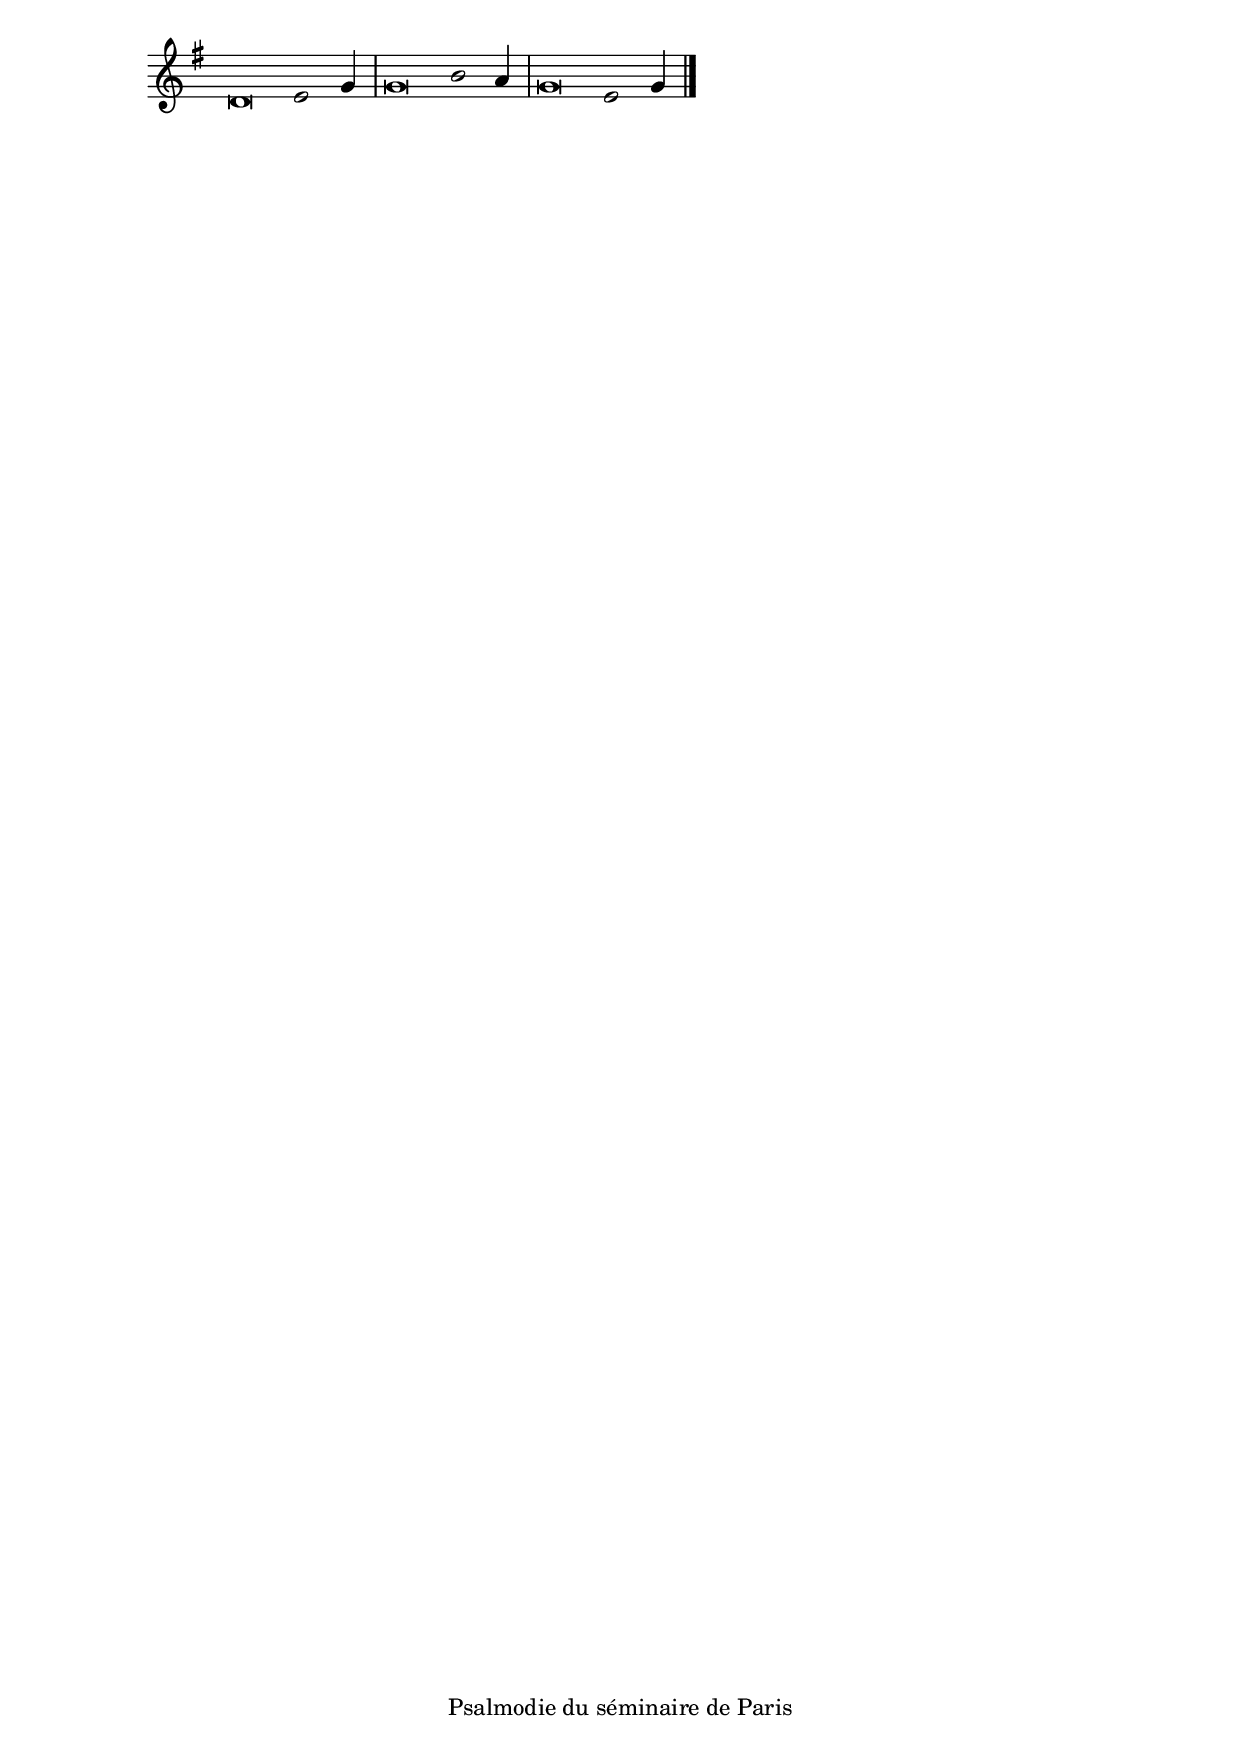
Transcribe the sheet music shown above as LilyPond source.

\version "2.20.0"
\language "italiano"

stemOff = \hide Staff.Stem
stemOn  = \undo \stemOff

\header {
  %title = "Psaume 92"
  %tagline = ##f
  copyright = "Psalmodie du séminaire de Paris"
}

\score {
  \new Staff \with { \remove "Time_signature_engraver" }
  \relative
  {
    \key sol \major
    \cadenzaOn
    \stemOff re'\breve mi2 \stemOn sol4
    \bar "|"
    \stemOff sol\breve si2 \stemOn la4
    \bar "|"
    \stemOff sol\breve mi2 \stemOn sol4
    \bar "|."
  }
}